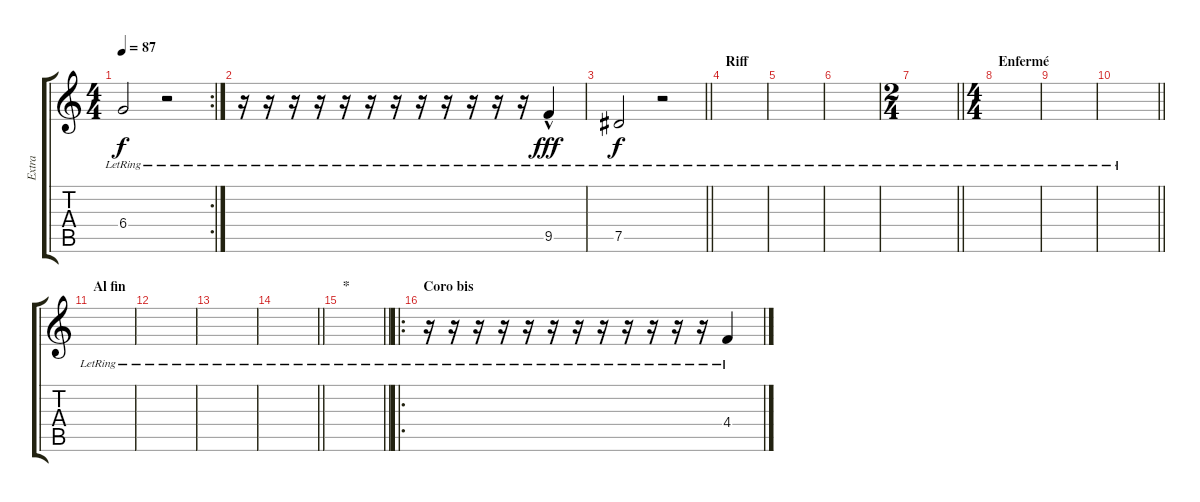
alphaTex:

\track ("Extra" "Extra") {instrument overdrivenguitar}
\staff {score tabs}
\tuning (Eb4 Bb3 Gb3 Db3 Ab2 Db2) {hide}
\rc 2
\ts (4 4)
\tempo 87
\clef g2
\ks c
6.4{lr}.2{dy f} r.2 |
r.16 r.16 r.16 r.16 r.16 r.16 r.16 r.16 r.16 r.16 r.16 r.16 9.5{hac lr}.4{dy fff} |
\barLineRight lightlight
7.5{lr}.2{dy f} r.2 |
\section ("" "Riff")
|
|
|
\ts (2 4)
\barLineRight lightlight
|
\ts (4 4)
\section ("" "Enfermé")
|
|
\barLineRight lightlight
|
\section ("" "Al fin")
|
|
|
\barLineRight lightlight
|
\section ("" "*")
\barLineRight lightlight
|
\ro
\section ("" "Coro bis")
r.16 r.16 r.16 r.16 r.16 r.16 r.16 r.16 r.16 r.16 r.16 r.16 4.4{lr}.4
